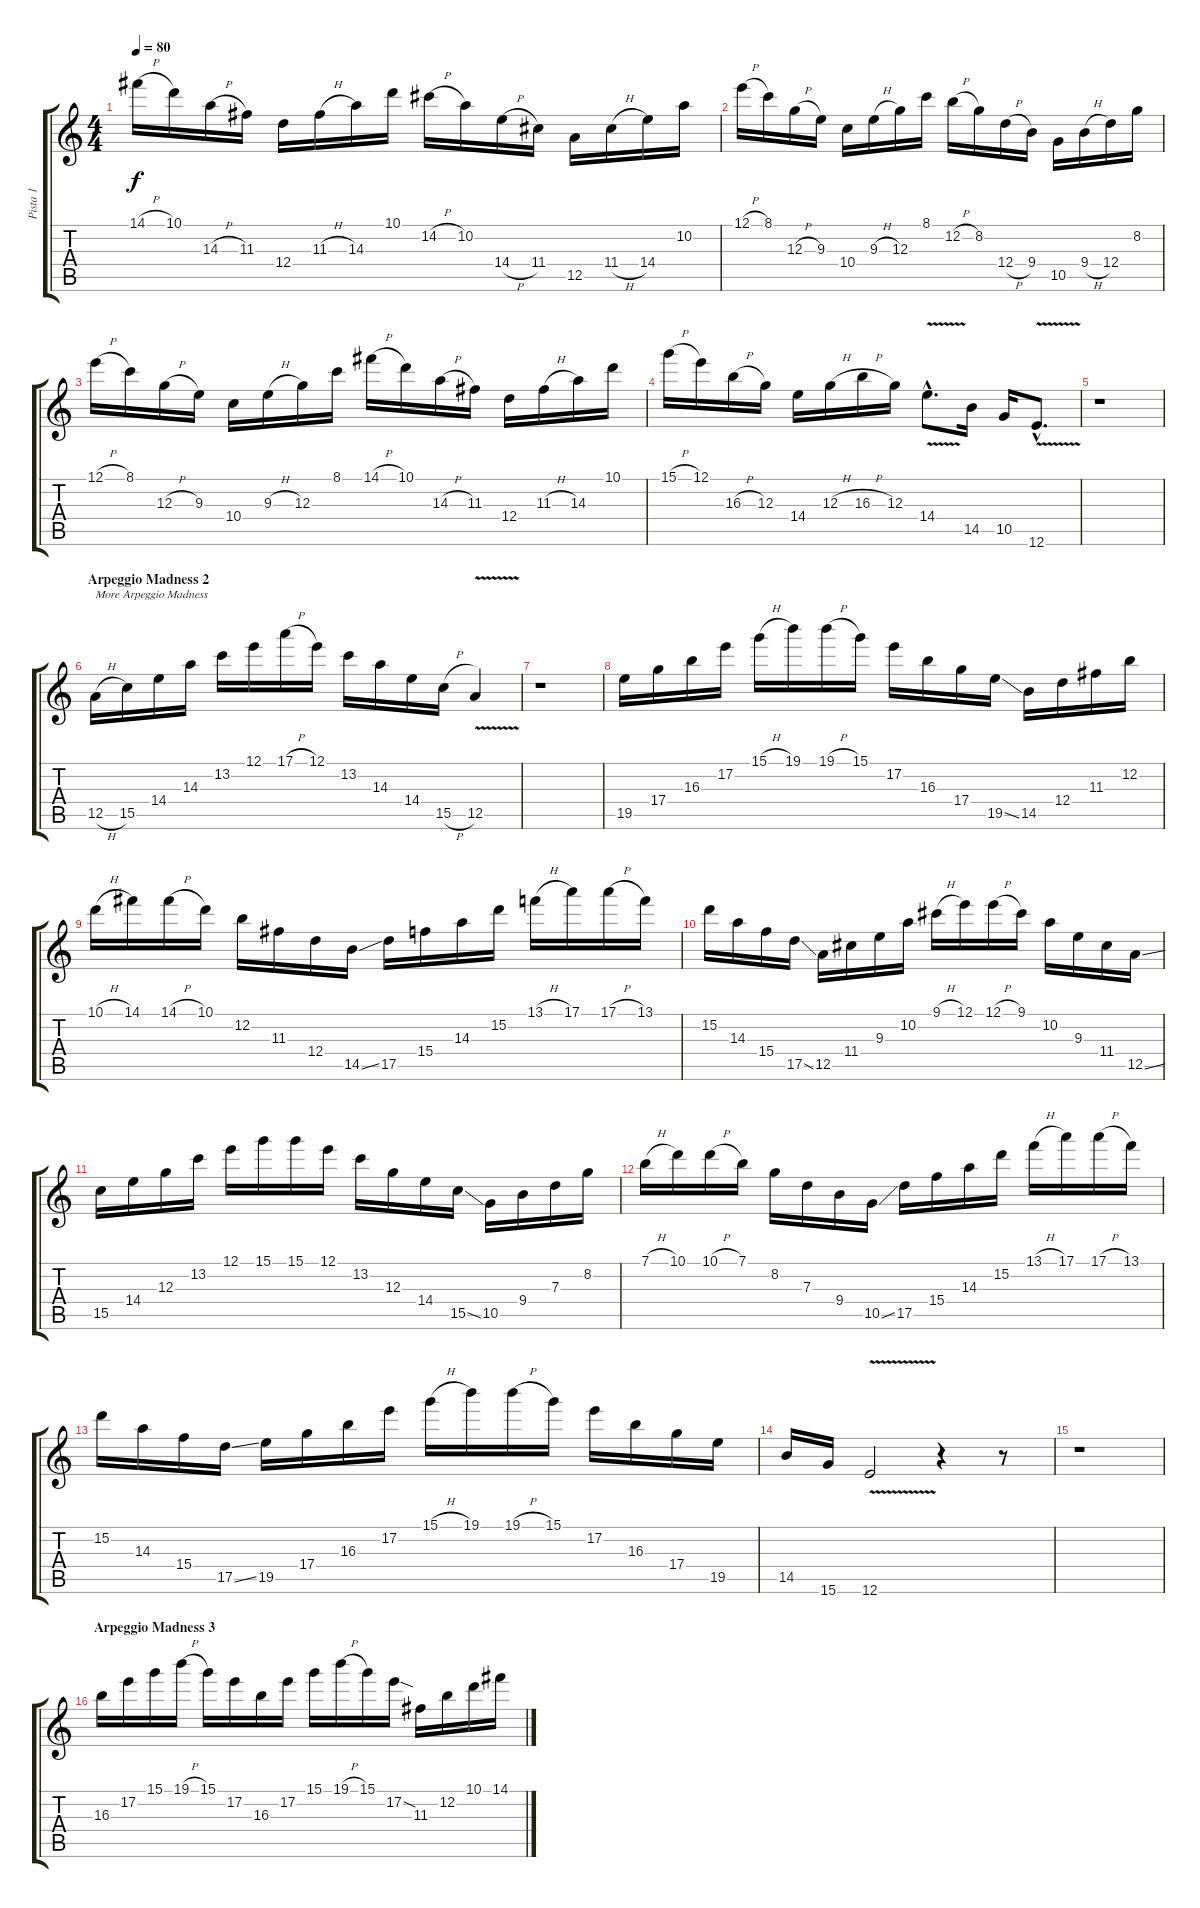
\track ("Pista 1" "Pista 1") {instrument distortionguitar}
\staff {score tabs}
\tuning (E4 B3 G3 D3 A2 E2) {hide}
\ts (4 4)
\tempo 80
\clef g2
\ks c
14.1{h}.16{dy f} 10.1.16 14.3{h}.16 11.3.16 12.4.16 11.3{h}.16 14.3.16 10.1.16 14.2{h}.16 10.2.16 14.4{h}.16 11.4.16 12.5.16 11.4{h}.16 14.4.16 10.2.16 |
12.1{h}.16 8.1.16 12.3{h}.16 9.3.16 10.4.16 9.3{h}.16 12.3.16 8.1.16 12.2{h}.16 8.2.16 12.4{h}.16 9.4.16 10.5.16 9.4{h}.16 12.4.16 8.2.16 |
12.1{h}.16 8.1.16 12.3{h}.16 9.3.16 10.4.16 9.3{h}.16 12.3.16 8.1.16 14.1{h}.16 10.1.16 14.3{h}.16 11.3.16 12.4.16 11.3{h}.16 14.3.16 10.1.16 |
15.1{h}.16 12.1.16 16.3{h}.16 12.3.16 14.4.16 12.3{h}.16 16.3{h}.16 12.3.16 14.4{v hac}.8{d} 14.5.16 10.5.16 12.6{v hac}.8{d} |
r.1 |
\section ("" "Arpeggio Madness 2")
12.5{h}.16{txt "More Arpeggio Madness"} 15.5.16 14.4.16 14.3.16 13.2.16 12.1.16 17.1{h}.16 12.1.16 13.2.16 14.3.16 14.4.16 15.5{h}.16 12.5{v}.4 |
r.1 |
19.5.16 17.4.16 16.3.16 17.2.16 15.1{h}.16 19.1.16 19.1{h}.16 15.1.16 17.2.16 16.3.16 17.4.16 19.5{ss}.16 14.5.16 12.4.16 11.3.16 12.2.16 |
10.1{h}.16 14.1.16 14.1{h}.16 10.1.16 12.2.16 11.3.16 12.4.16 14.5{ss}.16 17.5.16 15.4.16 14.3.16 15.2.16 13.1{h}.16 17.1.16 17.1{h}.16 13.1.16 |
15.2.16 14.3.16 15.4.16 17.5{ss}.16 12.5.16 11.4.16 9.3.16 10.2.16 9.1{h}.16 12.1.16 12.1{h}.16 9.1.16 10.2.16 9.3.16 11.4.16 12.5{ss}.16 |
15.5.16 14.4.16 12.3.16 13.2.16 12.1.16 15.1.16 15.1.16 12.1.16 13.2.16 12.3.16 14.4.16 15.5{ss}.16 10.5.16 9.4.16 7.3.16 8.2.16 |
7.1{h}.16 10.1.16 10.1{h}.16 7.1.16 8.2.16 7.3.16 9.4.16 10.5{ss}.16 17.5.16 15.4.16 14.3.16 15.2.16 13.1{h}.16 17.1.16 17.1{h}.16 13.1.16 |
15.2.16 14.3.16 15.4.16 17.5{ss}.16 19.5.16 17.4.16 16.3.16 17.2.16 15.1{h}.16 19.1.16 19.1{h}.16 15.1.16 17.2.16 16.3.16 17.4.16 19.5.16 |
14.5.16 15.6.16 12.6{v}.2 r.4 r.8 |
r.1 |
\section ("" "Arpeggio Madness 3")
16.3.16 17.2.16 15.1.16 19.1{h}.16 15.1.16 17.2.16 16.3.16 17.2.16 15.1.16 19.1{h}.16 15.1.16 17.2{sod}.16 11.3.16 12.2.16 10.1.16 14.1{h}.16
